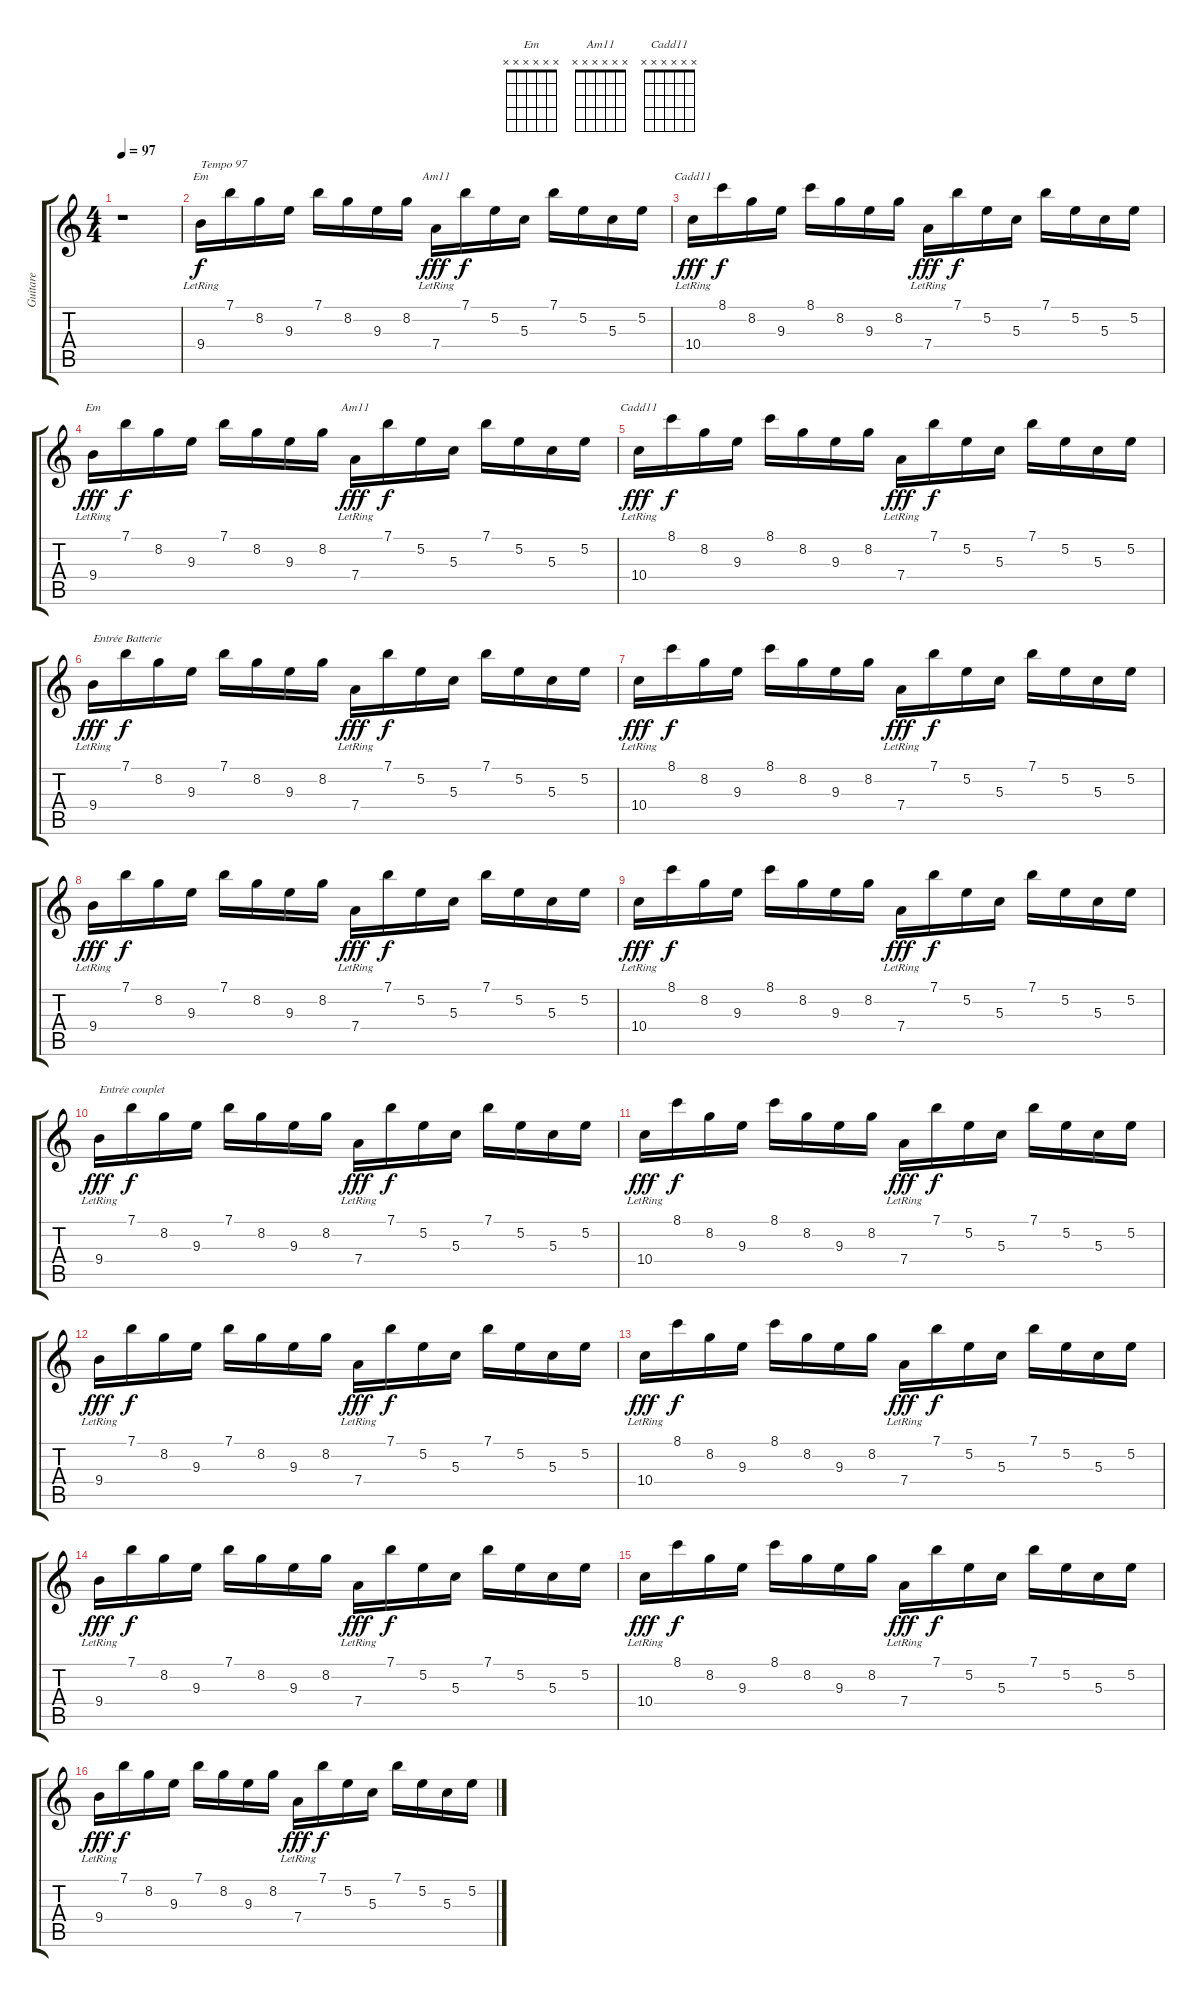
\track ("Guitare" "Guitare") {instrument acousticguitarnylon}
\staff {score tabs}
\tuning (E4 B3 G3 D3 A2 E2) {hide}
\chord ("Em" 7 8 9 9 7 7) {firstfret 7}
\chord ("Am11" 7 5 5 7 5 5) {firstfret 5}
\chord ("Cadd11" 8 8 9 10 8 8) {firstfret 8}
\chord ("Em" x x x x x x) {firstfret 0}
\chord ("Am11" x x x x x x) {firstfret 0}
\chord ("Cadd11" x x x x x x) {firstfret 0}
\ts (4 4)
\tempo 97
\clef g2
\ks c
r.1{dy f instrument acousticguitarnylon} |
9.4{lr}.16{ch "Em" txt "Tempo 97"} 7.1.16 8.2.16 9.3.16 7.1.16 8.2.16 9.3.16 8.2.16 7.4{lr}.16{ch "Am11" dy fff} 7.1.16{dy f} 5.2.16 5.3.16 7.1.16 5.2.16 5.3.16 5.2.16 |
10.4{lr}.16{ch "Cadd11" dy fff} 8.1.16{dy f} 8.2.16 9.3.16 8.1.16 8.2.16 9.3.16 8.2.16 7.4{lr}.16{dy fff} 7.1.16{dy f} 5.2.16 5.3.16 7.1.16 5.2.16 5.3.16 5.2.16 |
9.4{lr}.16{ch "Em" dy fff} 7.1.16{dy f} 8.2.16 9.3.16 7.1.16 8.2.16 9.3.16 8.2.16 7.4{lr}.16{ch "Am11" dy fff} 7.1.16{dy f} 5.2.16 5.3.16 7.1.16 5.2.16 5.3.16 5.2.16 |
10.4{lr}.16{ch "Cadd11" dy fff} 8.1.16{dy f} 8.2.16 9.3.16 8.1.16 8.2.16 9.3.16 8.2.16 7.4{lr}.16{dy fff} 7.1.16{dy f} 5.2.16 5.3.16 7.1.16 5.2.16 5.3.16 5.2.16 |
9.4{lr}.16{txt "Entrée Batterie" dy fff} 7.1.16{dy f} 8.2.16 9.3.16 7.1.16 8.2.16 9.3.16 8.2.16 7.4{lr}.16{dy fff} 7.1.16{dy f} 5.2.16 5.3.16 7.1.16 5.2.16 5.3.16 5.2.16 |
10.4{lr}.16{dy fff} 8.1.16{dy f} 8.2.16 9.3.16 8.1.16 8.2.16 9.3.16 8.2.16 7.4{lr}.16{dy fff} 7.1.16{dy f} 5.2.16 5.3.16 7.1.16 5.2.16 5.3.16 5.2.16 |
9.4{lr}.16{dy fff} 7.1.16{dy f} 8.2.16 9.3.16 7.1.16 8.2.16 9.3.16 8.2.16 7.4{lr}.16{dy fff} 7.1.16{dy f} 5.2.16 5.3.16 7.1.16 5.2.16 5.3.16 5.2.16 |
10.4{lr}.16{dy fff} 8.1.16{dy f} 8.2.16 9.3.16 8.1.16 8.2.16 9.3.16 8.2.16 7.4{lr}.16{dy fff} 7.1.16{dy f} 5.2.16 5.3.16 7.1.16 5.2.16 5.3.16 5.2.16 |
9.4{lr}.16{txt "Entrée couplet" dy fff} 7.1.16{dy f} 8.2.16 9.3.16 7.1.16 8.2.16 9.3.16 8.2.16 7.4{lr}.16{dy fff} 7.1.16{dy f} 5.2.16 5.3.16 7.1.16 5.2.16 5.3.16 5.2.16 |
10.4{lr}.16{dy fff} 8.1.16{dy f} 8.2.16 9.3.16 8.1.16 8.2.16 9.3.16 8.2.16 7.4{lr}.16{dy fff} 7.1.16{dy f} 5.2.16 5.3.16 7.1.16 5.2.16 5.3.16 5.2.16 |
9.4{lr}.16{dy fff} 7.1.16{dy f} 8.2.16 9.3.16 7.1.16 8.2.16 9.3.16 8.2.16 7.4{lr}.16{dy fff} 7.1.16{dy f} 5.2.16 5.3.16 7.1.16 5.2.16 5.3.16 5.2.16 |
10.4{lr}.16{dy fff} 8.1.16{dy f} 8.2.16 9.3.16 8.1.16 8.2.16 9.3.16 8.2.16 7.4{lr}.16{dy fff} 7.1.16{dy f} 5.2.16 5.3.16 7.1.16 5.2.16 5.3.16 5.2.16 |
9.4{lr}.16{dy fff} 7.1.16{dy f} 8.2.16 9.3.16 7.1.16 8.2.16 9.3.16 8.2.16 7.4{lr}.16{dy fff} 7.1.16{dy f} 5.2.16 5.3.16 7.1.16 5.2.16 5.3.16 5.2.16 |
10.4{lr}.16{dy fff} 8.1.16{dy f} 8.2.16 9.3.16 8.1.16 8.2.16 9.3.16 8.2.16 7.4{lr}.16{dy fff} 7.1.16{dy f} 5.2.16 5.3.16 7.1.16 5.2.16 5.3.16 5.2.16 |
9.4{lr}.16{dy fff} 7.1.16{dy f} 8.2.16 9.3.16 7.1.16 8.2.16 9.3.16 8.2.16 7.4{lr}.16{dy fff} 7.1.16{dy f} 5.2.16 5.3.16 7.1.16 5.2.16 5.3.16 5.2.16
